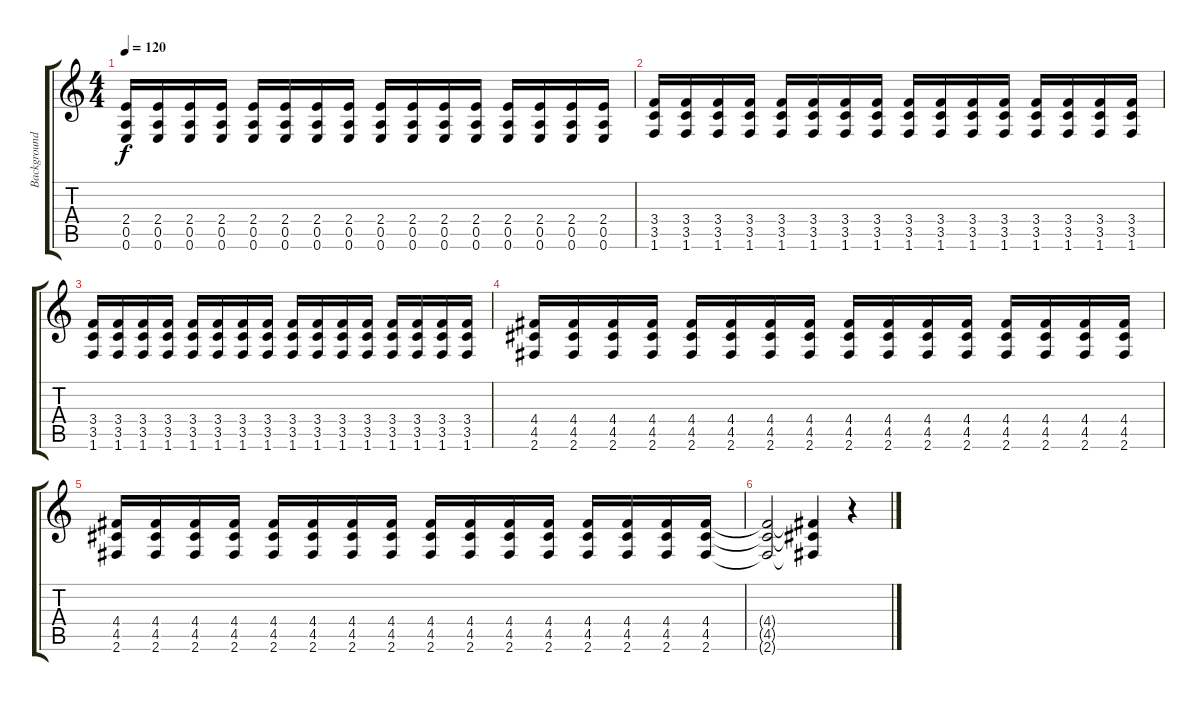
\track ("Background (Call_Us Junior)" "Background") {instrument distortionguitar}
\staff {score tabs}
\tuning (E4 B3 G3 D3 A2 E2) {hide}
\ts (4 4)
\tempo 120
\clef g2
\ks c
(2.4 0.5 0.6).16{dy f} (2.4 0.5 0.6).16 (2.4 0.5 0.6).16 (2.4 0.5 0.6).16 (2.4 0.5 0.6).16 (2.4 0.5 0.6).16 (2.4 0.5 0.6).16 (2.4 0.5 0.6).16 (2.4 0.5 0.6).16 (2.4 0.5 0.6).16 (2.4 0.5 0.6).16 (2.4 0.5 0.6).16 (2.4 0.5 0.6).16 (2.4 0.5 0.6).16 (2.4 0.5 0.6).16 (2.4 0.5 0.6).16 |
(3.4 3.5 1.6).16 (3.4 3.5 1.6).16 (3.4 3.5 1.6).16 (3.4 3.5 1.6).16 (3.4 3.5 1.6).16 (3.4 3.5 1.6).16 (3.4 3.5 1.6).16 (3.4 3.5 1.6).16 (3.4 3.5 1.6).16 (3.4 3.5 1.6).16 (3.4 3.5 1.6).16 (3.4 3.5 1.6).16 (3.4 3.5 1.6).16 (3.4 3.5 1.6).16 (3.4 3.5 1.6).16 (3.4 3.5 1.6).16 |
(3.4 3.5 1.6).16 (3.4 3.5 1.6).16 (3.4 3.5 1.6).16 (3.4 3.5 1.6).16 (3.4 3.5 1.6).16 (3.4 3.5 1.6).16 (3.4 3.5 1.6).16 (3.4 3.5 1.6).16 (3.4 3.5 1.6).16 (3.4 3.5 1.6).16 (3.4 3.5 1.6).16 (3.4 3.5 1.6).16 (3.4 3.5 1.6).16 (3.4 3.5 1.6).16 (3.4 3.5 1.6).16 (3.4 3.5 1.6).16 |
(4.4 4.5 2.6).16 (4.4 4.5 2.6).16 (4.4 4.5 2.6).16 (4.4 4.5 2.6).16 (4.4 4.5 2.6).16 (4.4 4.5 2.6).16 (4.4 4.5 2.6).16 (4.4 4.5 2.6).16 (4.4 4.5 2.6).16 (4.4 4.5 2.6).16 (4.4 4.5 2.6).16 (4.4 4.5 2.6).16 (4.4 4.5 2.6).16 (4.4 4.5 2.6).16 (4.4 4.5 2.6).16 (4.4 4.5 2.6).16 |
(4.4 4.5 2.6).16 (4.4 4.5 2.6).16 (4.4 4.5 2.6).16 (4.4 4.5 2.6).16 (4.4 4.5 2.6).16 (4.4 4.5 2.6).16 (4.4 4.5 2.6).16 (4.4 4.5 2.6).16 (4.4 4.5 2.6).16 (4.4 4.5 2.6).16 (4.4 4.5 2.6).16 (4.4 4.5 2.6).16 (4.4 4.5 2.6).16 (4.4 4.5 2.6).16 (4.4 4.5 2.6).16 (4.4 4.5 2.6).16{volume 4} |
(4.4{t} 4.5{t} 2.6{t}).2 (4.4{t} 4.5{t} 2.6{t}).4 r.4
